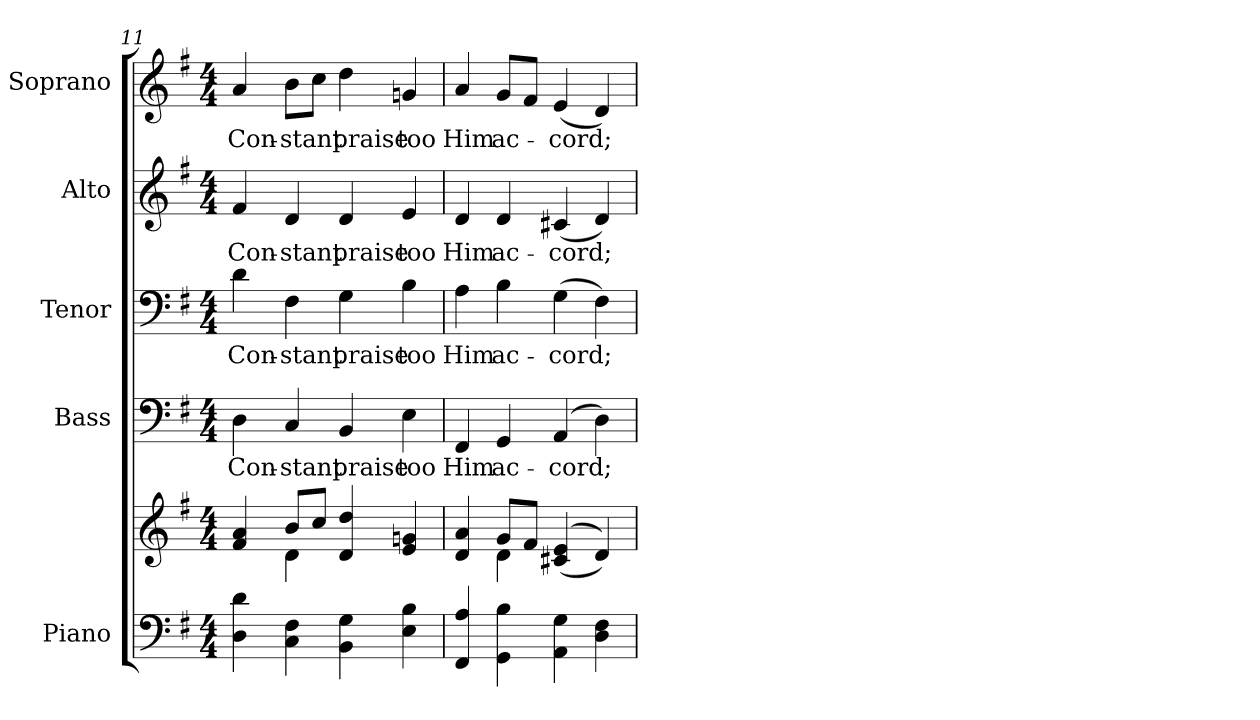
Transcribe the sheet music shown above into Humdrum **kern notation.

**kern	**kern	**kern	**text	**kern	**text	**kern	**text	**kern	**text
*part5	*part5	*part4	*part4	*part3	*part3	*part2	*part2	*part1	*part1
*staff6	*staff5	*staff4	*staff4	*staff3	*staff3	*staff2	*staff2	*staff1	*staff1
*I"Piano	*	*I"Bass	*	*I"Tenor	*	*I"Alto	*	*I"Soprano	*
*I'Pno.	*	*I'B.	*	*I'T.	*	*I'A.	*	*I'S.	*
*clefF4	*clefG2	*clefF4	*	*clefF4	*	*clefG2	*	*clefG2	*
*k[f#]	*k[f#]	*k[f#]	*	*k[f#]	*	*k[f#]	*	*k[f#]	*
*G:	*G:	*G:	*	*G:	*	*G:	*	*G:	*
*M4/4	*M4/4	*M4/4	*	*M4/4	*	*M4/4	*	*M4/4	*
=11	=11	=11	=11	=11	=11	=11	=11	=11	=11
*	*^	*	*	*	*	*	*	*	*
!	!	!	!	!LO:LY:b:color=#000000	!	!	!	!	!	!
!	!	!	!	!	!	!LO:LY:b:color=#000000	!	!	!	!
!	!	!	!	!	!	!	!	!LO:LY:b:color=#000000	!	!
!	!	!	!	!	!	!	!	!	!	!LO:LY:b:color=#000000
4Di\ 4di	4f#i/ 4ai	4ryy	4Di\	Con-	4di\	Con-	4f#i/	Con-	4ai/	Con-
!	!	!	!	!LO:LY:b:color=#000000	!	!	!	!	!	!
!	!	!	!	!	!	!LO:LY:b:color=#000000	!	!	!	!
!	!	!	!	!	!	!	!	!LO:LY:b:color=#000000	!	!
!	!	!	!	!	!	!	!	!	!	!LO:LY:b:color=#000000
4Ci\ 4F#i	8bi/L	4di\	4Ci/	-stant	4F#i\	-stant	4di/	-stant	8bi\L	-stant
.	8cci/J	.	.	.	.	.	.	.	8cci\J	.
!	!	!	!	!LO:LY:b:color=#000000	!	!	!	!	!	!
!	!	!	!	!	!	!LO:LY:b:color=#000000	!	!	!	!
!	!	!	!	!	!	!	!	!LO:LY:b:color=#000000	!	!
!	!	!	!	!	!	!	!	!	!	!LO:LY:b:color=#000000
4BBi\ 4Gi	4di/ 4ddi	2ryy	4BBi/	praise	4Gi\	praise	4di/	praise	4ddi\	praise
!	!	!	!	!LO:LY:b:color=#000000	!	!	!	!	!	!
!	!	!	!	!	!	!LO:LY:b:color=#000000	!	!	!	!
!	!	!	!	!	!	!	!	!LO:LY:b:color=#000000	!	!
!	!	!	!	!	!	!	!	!	!	!LO:LY:b:color=#000000
4Ei\ 4Bi	4ei/ 4gni	.	4Ei\	too	4Bi\	too	4ei/	too	4gni/	too
=12	=12	=12	=12	=12	=12	=12	=12	=12	=12	=12
!	!	!	!	!LO:LY:b:color=#000000	!	!	!	!	!	!
!	!	!	!	!	!	!LO:LY:b:color=#000000	!	!	!	!
!	!	!	!	!	!	!	!	!LO:LY:b:color=#000000	!	!
!	!	!	!	!	!	!	!	!	!	!LO:LY:b:color=#000000
4FF#i/ 4Ai	4di/ 4ai	4ryy	4FF#i/	Him	4Ai\	Him	4di/	Him	4ai/	Him
!	!	!	!	!LO:LY:b:color=#000000	!	!	!	!	!	!
!	!	!	!	!	!	!LO:LY:b:color=#000000	!	!	!	!
!	!	!	!	!	!	!	!	!LO:LY:b:color=#000000	!	!
!	!	!	!	!	!	!	!	!	!	!LO:LY:b:color=#000000
4GGi\ 4Bi	8gi/L	4di\	4GGi/	ac-	4Bi\	ac-	4di/	ac-	8gi/L	ac-
.	8f#i/J	.	.	.	.	.	.	.	8f#i/J	.
!	!	!	!	!LO:LY:b:color=#000000	!	!	!	!	!	!
!	!	!	!	!	!	!LO:LY:b:color=#000000	!	!	!	!
!	!	!	!	!	!	!	!	!LO:LY:b:color=#000000	!	!
!	!	!	!	!	!	!	!	!	!	!LO:LY:b:color=#000000
4AAi\ 4Gi	((4c#Xi/ 4ei	2ryy	(4AAi/	-cord;	(4Gi\	-cord;	(4c#Xi/	-cord;	(4ei/	-cord;
4Di\ 4F#i	4di/))	.	4Di\)	.	4F#i\)	.	4di/)	.	4di/)	.
*	*v	*v	*	*	*	*	*	*	*	*
=	=	=	=	=	=	=	=	=	=
*-	*-	*-	*-	*-	*-	*-	*-	*-	*-
